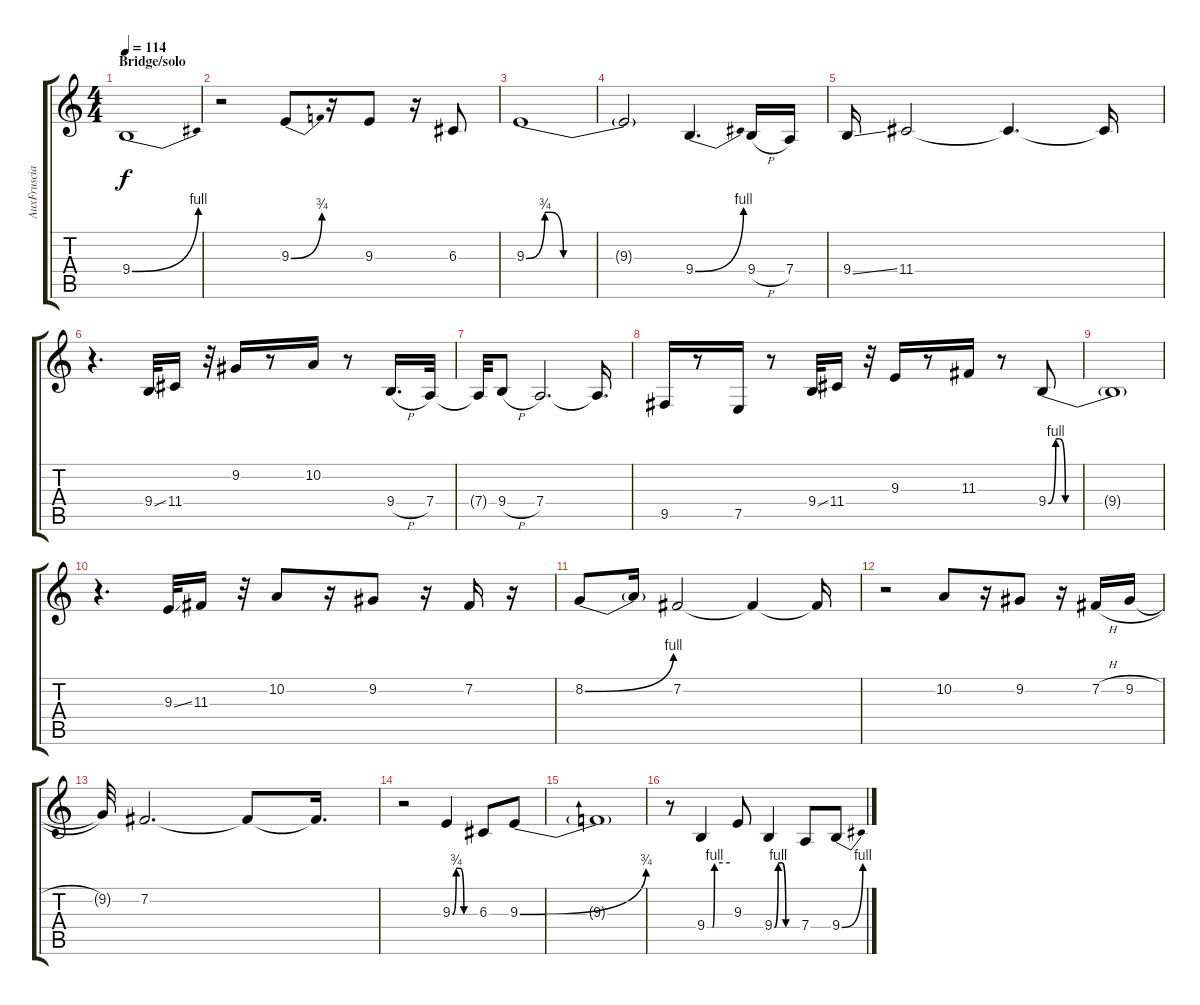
\track ("AuxFrusciante" "AuxFruscia") {instrument lead2sawtooth}
\staff {score tabs}
\tuning (E4 B3 G3 D3 A2 E2) {hide}
\ts (4 4)
\section ("" "Bridge/solo")
\tempo 114
\clef g2
\ks c
9.4{be (bend 0 0 60 4)}.1{dy f instrument electricguitarclean} |
r.2 9.3{be (bend 0 0 60 3)}.8 r.16 9.3.8 r.16 6.3.8 |
9.3{be (custom 0 0 7 3 9 3 14 0 17 0 30 0 60 0)}.1 |
9.3{t}.2 9.4{be (bend 0 0 60 4)}.4{d} 9.4{h}.16 7.4.16 |
9.4{ss}.16 11.4.2 11.4{t}.4{d} 11.4{t}.16 |
r.4{d} 9.4{ss}.32 11.4.16 r.32 9.2.16 r.8 10.2.16 r.8 9.4{h}.16{d} 7.4.32 |
7.4{t}.32 9.4{h}.8 7.4.2{d} 7.4{t}.16{d} |
9.5.16 r.8 7.5.16 r.8 9.4{ss}.32 11.4.16 r.32 9.3.16 r.8 11.3.16 r.8 9.4{be (custom 0 0 4 4 6 4 9 0 18 0 30 0 60 0)}.8 |
9.4{t}.1 |
r.4{d} 9.3{ss}.32 11.3.16 r.32 10.2.8 r.16 9.2.8 r.16 7.2.16 r.16 |
8.2{be (bend 0 0 60 4)}.8 8.2{t}.16 7.2.2 7.2{t}.4 7.2{t}.16 |
r.2 10.2.8 r.16 9.2.8 r.16 7.2{h}.16 9.2{h}.16 |
9.2{t}.32 7.2.2{d} 7.2{t}.8 7.2{t}.16{d} |
r.2 9.3{be (custom 0 0 10 3 20 3 30 0 60 0)}.4 6.3.8 9.3{be (bend 0 0 60 3)}.8 |
9.3{t}.1 |
r.8 9.4{be (custom 0 0 10 0 15 0 20 4 60 4)}.4 9.3.8 9.4{be (custom 0 0 10 4 20 4 30 0 60 0)}.4 7.4.8 9.4{be (bend 0 0 60 4)}.8
